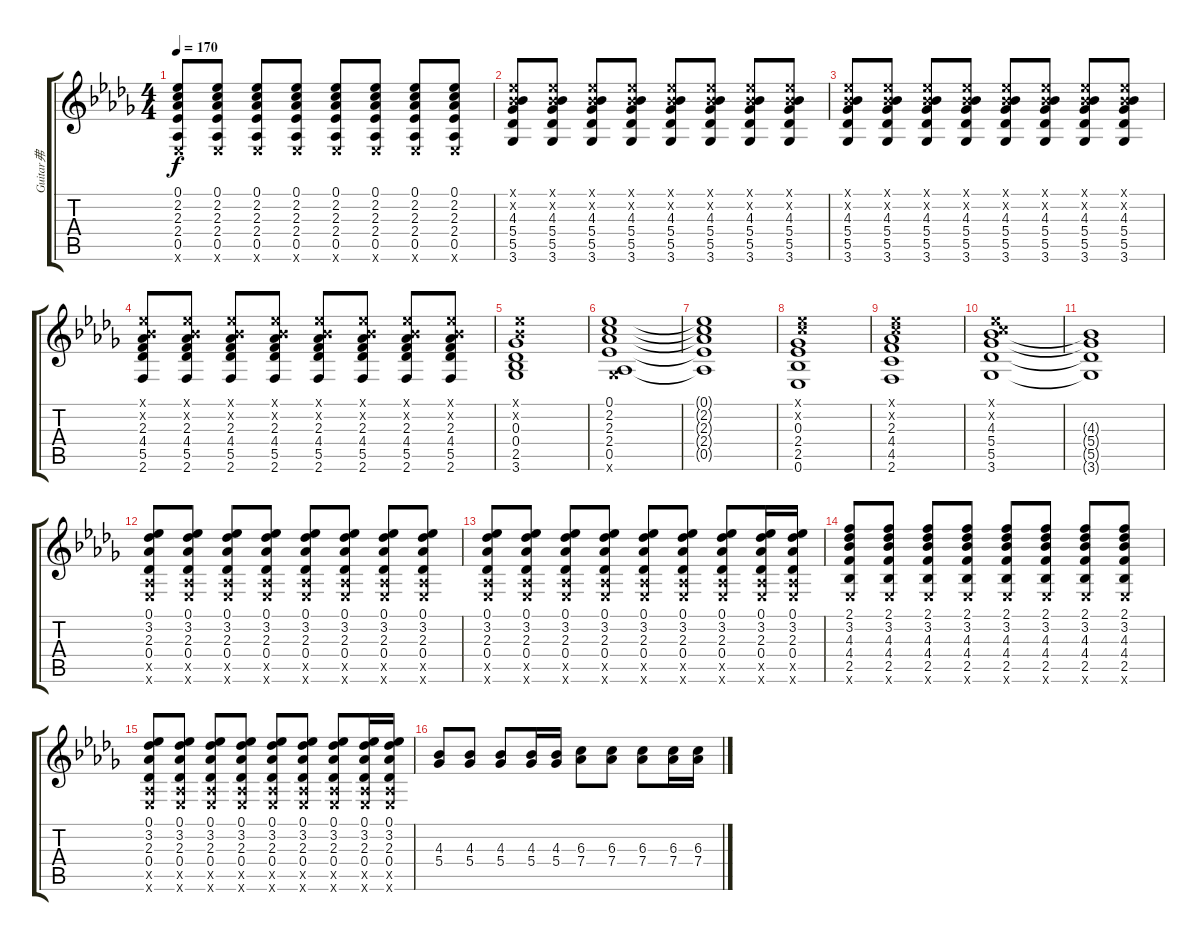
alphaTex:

\track ("Guitar弗" "Guitar弗") {instrument distortionguitar}
\staff {score tabs}
\tuning (Eb4 Bb3 Gb3 Db3 Ab2 Eb2) {hide}
\ts (4 4)
\tempo 170
\clef g2
\ks db
(0.1 2.2 2.3 2.4 0.5 0.6{x}).8{dy f} (0.1 2.2 2.3 2.4 0.5 0.6{x}).8 (0.1 2.2 2.3 2.4 0.5 0.6{x}).8 (0.1 2.2 2.3 2.4 0.5 0.6{x}).8 (0.1 2.2 2.3 2.4 0.5 0.6{x}).8 (0.1 2.2 2.3 2.4 0.5 0.6{x}).8 (0.1 2.2 2.3 2.4 0.5 0.6{x}).8 (0.1 2.2 2.3 2.4 0.5 0.6{x}).8 |
(0.1{x} 0.2{x} 4.3 5.4 5.5 3.6).8 (0.1{x} 0.2{x} 4.3 5.4 5.5 3.6).8 (0.1{x} 0.2{x} 4.3 5.4 5.5 3.6).8 (0.1{x} 0.2{x} 4.3 5.4 5.5 3.6).8 (0.1{x} 0.2{x} 4.3 5.4 5.5 3.6).8 (0.1{x} 0.2{x} 4.3 5.4 5.5 3.6).8 (0.1{x} 0.2{x} 4.3 5.4 5.5 3.6).8 (0.1{x} 0.2{x} 4.3 5.4 5.5 3.6).8 |
(0.1{x} 0.2{x} 4.3 5.4 5.5 3.6).8 (0.1{x} 0.2{x} 4.3 5.4 5.5 3.6).8 (0.1{x} 0.2{x} 4.3 5.4 5.5 3.6).8 (0.1{x} 0.2{x} 4.3 5.4 5.5 3.6).8 (0.1{x} 0.2{x} 4.3 5.4 5.5 3.6).8 (0.1{x} 0.2{x} 4.3 5.4 5.5 3.6).8 (0.1{x} 0.2{x} 4.3 5.4 5.5 3.6).8 (0.1{x} 0.2{x} 4.3 5.4 5.5 3.6).8 |
(0.1{x} 0.2{x} 2.3 4.4 5.5 2.6).8 (0.1{x} 0.2{x} 2.3 4.4 5.5 2.6).8 (0.1{x} 0.2{x} 2.3 4.4 5.5 2.6).8 (0.1{x} 0.2{x} 2.3 4.4 5.5 2.6).8 (0.1{x} 0.2{x} 2.3 4.4 5.5 2.6).8 (0.1{x} 0.2{x} 2.3 4.4 5.5 2.6).8 (0.1{x} 0.2{x} 2.3 4.4 5.5 2.6).8 (0.1{x} 0.2{x} 2.3 4.4 5.5 2.6).8 |
(0.1{x} 0.2{x} 0.3 0.4 2.5 3.6).1 |
(0.1 2.2 2.3 2.4 0.5 3.6{x}).1 |
(0.1{t} 2.2{t} 2.3{t} 2.4{t} 0.5{t}).1 |
(0.1{x} 2.2{x} 0.3 2.4 2.5 0.6).1 |
(0.1{x} 2.2{x} 2.3 4.4 4.5 2.6).1 |
(0.1{x} 2.2{x} 4.3 5.4 5.5 3.6).1 |
(4.3{t} 5.4{t} 5.5{t} 3.6{t}).1 |
(0.1 3.2 2.3 0.4 0.5{x} 0.6{x}).8 (0.1 3.2 2.3 0.4 0.5{x} 0.6{x}).8 (0.1 3.2 2.3 0.4 0.5{x} 0.6{x}).8 (0.1 3.2 2.3 0.4 0.5{x} 0.6{x}).8 (0.1 3.2 2.3 0.4 0.5{x} 0.6{x}).8 (0.1 3.2 2.3 0.4 0.5{x} 0.6{x}).8 (0.1 3.2 2.3 0.4 0.5{x} 0.6{x}).8 (0.1 3.2 2.3 0.4 0.5{x} 0.6{x}).8 |
(0.1 3.2 2.3 0.4 0.5{x} 0.6{x}).8 (0.1 3.2 2.3 0.4 0.5{x} 0.6{x}).8 (0.1 3.2 2.3 0.4 0.5{x} 0.6{x}).8 (0.1 3.2 2.3 0.4 0.5{x} 0.6{x}).8 (0.1 3.2 2.3 0.4 0.5{x} 0.6{x}).8 (0.1 3.2 2.3 0.4 0.5{x} 0.6{x}).8 (0.1 3.2 2.3 0.4 0.5{x} 0.6{x}).8 (0.1 3.2 2.3 0.4 0.5{x} 0.6{x}).16 (0.1 3.2 2.3 0.4 0.5{x} 0.6{x}).16 |
(2.1 3.2 4.3 4.4 2.5 0.6{x}).8 (2.1 3.2 4.3 4.4 2.5 0.6{x}).8 (2.1 3.2 4.3 4.4 2.5 0.6{x}).8 (2.1 3.2 4.3 4.4 2.5 0.6{x}).8 (2.1 3.2 4.3 4.4 2.5 0.6{x}).8 (2.1 3.2 4.3 4.4 2.5 0.6{x}).8 (2.1 3.2 4.3 4.4 2.5 0.6{x}).8 (2.1 3.2 4.3 4.4 2.5 0.6{x}).8 |
(0.1 3.2 2.3 0.4 0.5{x} 0.6{x}).8 (0.1 3.2 2.3 0.4 0.5{x} 0.6{x}).8 (0.1 3.2 2.3 0.4 0.5{x} 0.6{x}).8 (0.1 3.2 2.3 0.4 0.5{x} 0.6{x}).8 (0.1 3.2 2.3 0.4 0.5{x} 0.6{x}).8 (0.1 3.2 2.3 0.4 0.5{x} 0.6{x}).8 (0.1 3.2 2.3 0.4 0.5{x} 0.6{x}).8 (0.1 3.2 2.3 0.4 0.5{x} 0.6{x}).16 (0.1 3.2 2.3 0.4 0.5{x} 0.6{x}).16 |
(4.3 5.4).8 (4.3 5.4).8 (4.3 5.4).8 (4.3 5.4).16 (4.3 5.4).16 (6.3 7.4).8 (6.3 7.4).8 (6.3 7.4).8 (6.3 7.4).16 (6.3 7.4).16
